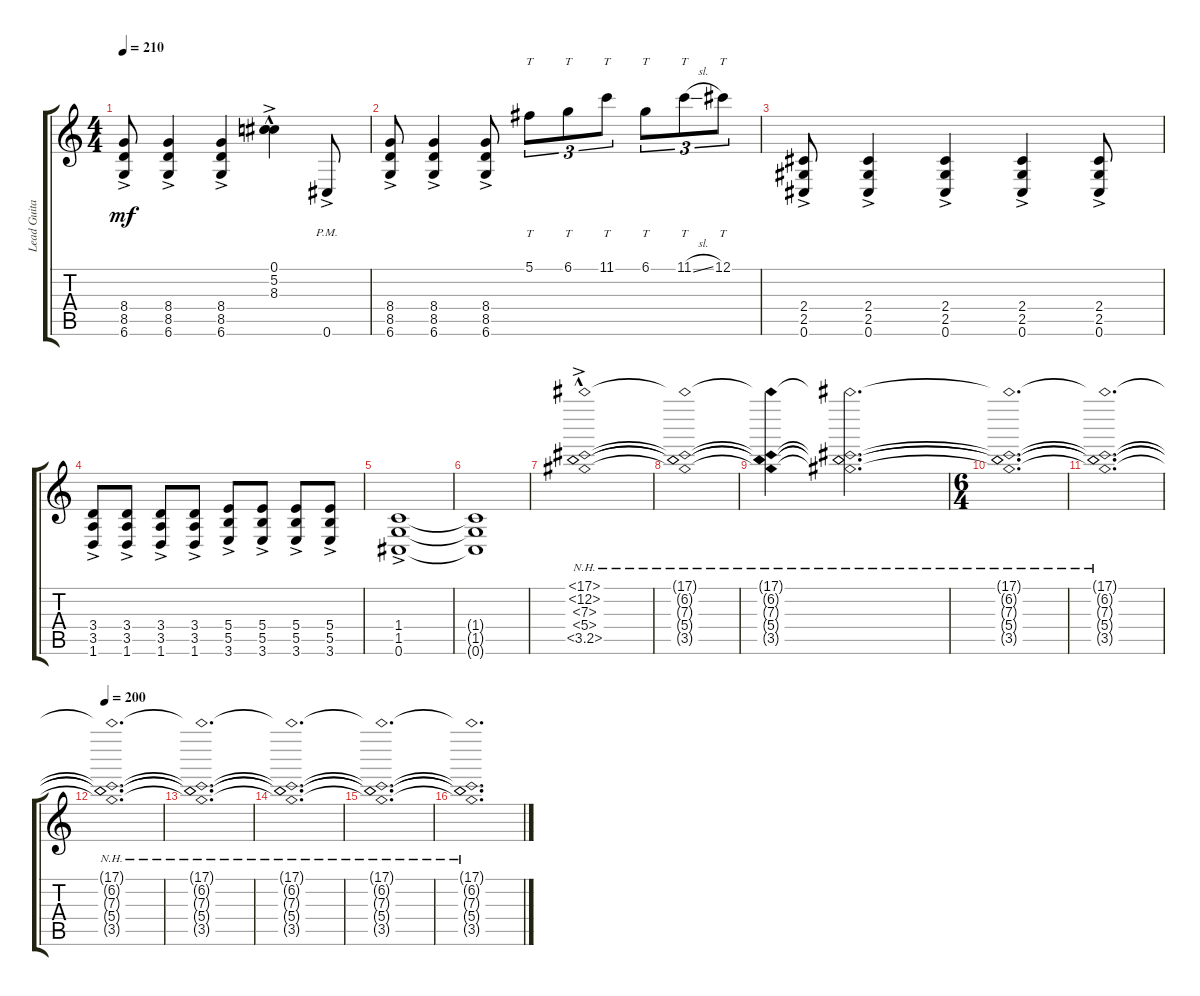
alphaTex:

\track ("Lead Guitarist" "Lead Guita") {instrument distortionguitar}
\staff {score tabs}
\tuning (Db4 Ab3 E3 B2 Gb2 Db2) {hide}
\ts (4 4)
\tempo 210
\clef g2
\ks c
(8.4{ac} 8.5{ac} 6.6{ac}).8{dy mf} (8.4{ac} 8.5{ac} 6.6{ac}).4 (8.4{ac} 8.5{ac} 6.6{ac}).4 (0.1{hac} 5.2{ac} 8.3{ac}).4 0.6{ac pm}.8 |
(8.4{ac} 8.5{ac} 6.6{ac}).8 (8.4{ac} 8.5{ac} 6.6{ac}).4 (8.4{ac} 8.5{ac} 6.6{ac}).8 5.1.8{tt tu (3 2)} 6.1.8{tt tu (3 2)} 11.1.8{tt tu (3 2)} 6.1.8{tt tu (3 2)} 11.1{sl}.8{tt tu (3 2)} 12.1.8{tt tu (3 2)} |
(2.4{ac} 2.5{ac} 0.6{ac}).8 (2.4{ac} 2.5{ac} 0.6{ac}).4 (2.4{ac} 2.5{ac} 0.6{ac}).4 (2.4{ac} 2.5{ac} 0.6{ac}).4 (2.4{ac} 2.5{ac} 0.6{ac}).8 |
(3.4{ac} 3.5{ac} 1.6{ac}).8 (3.4{ac} 3.5{ac} 1.6{ac}).8 (3.4{ac} 3.5{ac} 1.6{ac}).8 (3.4{ac} 3.5{ac} 1.6{ac}).8 (5.4{ac} 5.5{ac} 3.6{ac}).8 (5.4{ac} 5.5{ac} 3.6{ac}).8 (5.4{ac} 5.5{ac} 3.6{ac}).8 (5.4{ac} 5.5{ac} 3.6{ac}).8 |
(1.4{ac} 1.5{ac} 0.6{ac}).1 |
(1.4{t} 1.5{t} 0.6{t}).1 |
(17.1{nh hac} 6.2{nh ac} 7.3{nh} 5.4{nh ac} 3.5{nh}).1 |
(17.1{nh t} 6.2{nh t} 7.3{nh t} 5.4{nh t} 3.5{nh t}).1 |
(17.1{nh t} 6.2{nh t} 7.3{nh t} 5.4{nh t} 3.5{nh t}).4 (17.1{nh t} 6.2{nh t} 7.3{nh t} 5.4{nh t} 3.5{nh t}).2{d} |
\ts (6 4)
(17.1{nh t} 6.2{nh t} 7.3{nh t} 5.4{nh t} 3.5{nh t}).1{d} |
(17.1{nh t} 6.2{nh t} 7.3{nh t} 5.4{nh t} 3.5{nh t}).1{d} |
\tempo 200
(17.1{nh t} 6.2{nh t} 7.3{nh t} 5.4{nh t} 3.5{nh t}).1{d} |
(17.1{nh t} 6.2{nh t} 7.3{nh t} 5.4{nh t} 3.5{nh t}).1{d} |
(17.1{nh t} 6.2{nh t} 7.3{nh t} 5.4{nh t} 3.5{nh t}).1{d} |
(17.1{nh t} 6.2{nh t} 7.3{nh t} 5.4{nh t} 3.5{nh t}).1{d} |
(17.1{nh t} 6.2{nh t} 7.3{nh t} 5.4{nh t} 3.5{nh t}).1{d}
